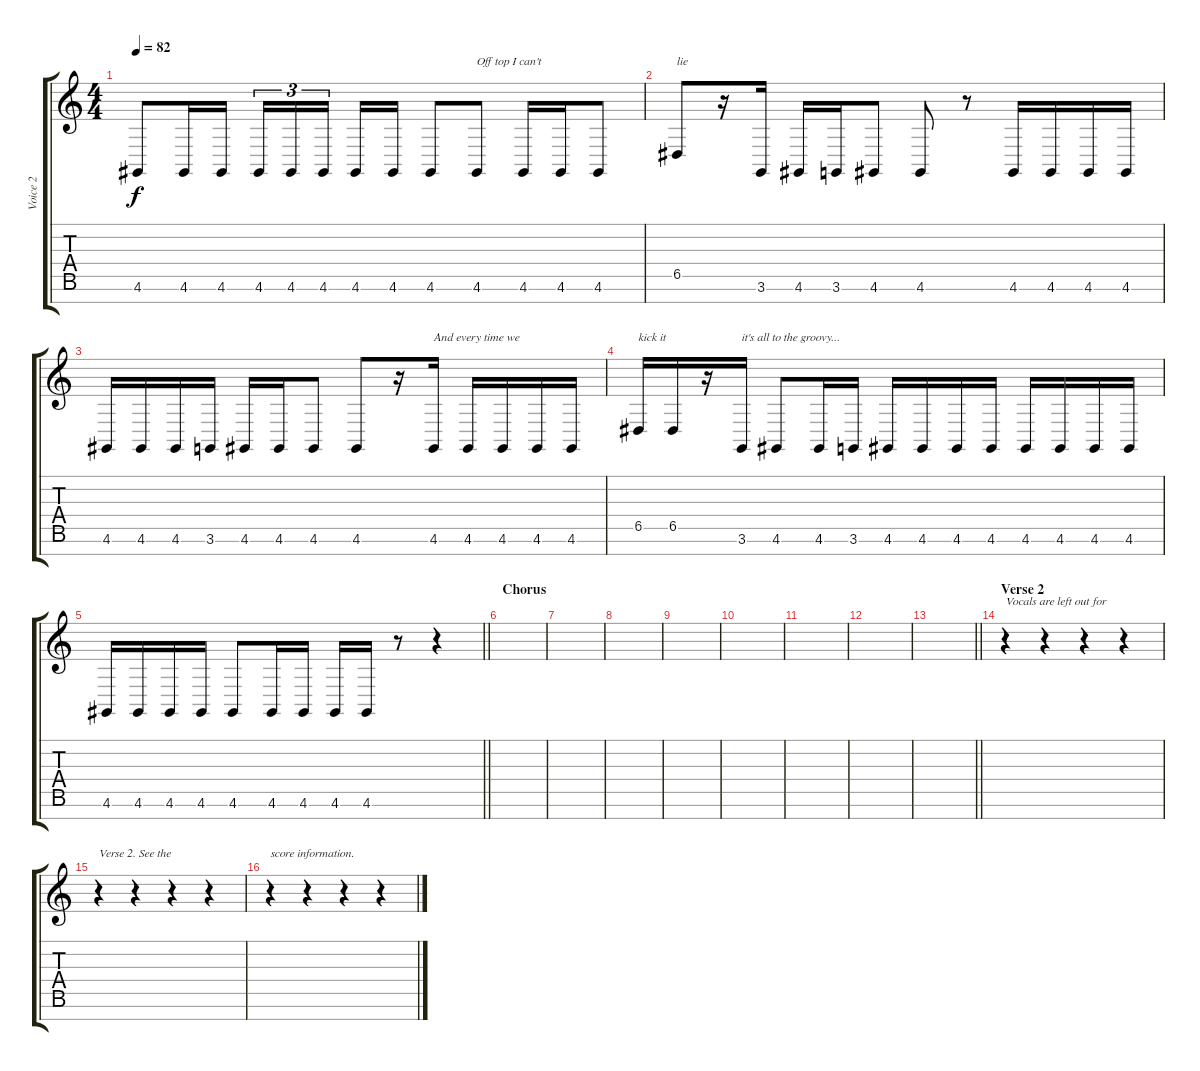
\track ("Voice 2" "Voice 2") {instrument tenorsax}
\staff {score tabs}
\tuning (E4 B3 G3 D3 A2 E2 B1) {hide}
\ts (4 4)
\tempo 82
\clef g2
\ks c
4.6.8{dy f} 4.6.16 4.6.16 4.6.16{tu (3 2)} 4.6.16{tu (3 2)} 4.6.16{tu (3 2) beam splitsecondary} 4.6.16 4.6.16 4.6.8 4.6.8{txt "Off top I can't"} 4.6.16 4.6.16 4.6.8 |
6.5.8{txt "lie"} r.16 3.6.16 4.6.16 3.6.16 4.6.8 4.6.8 r.8 4.6.16 4.6.16 4.6.16 4.6.16 |
4.6.16 4.6.16 4.6.16 3.6.16 4.6.16 4.6.16 4.6.8 4.6.8 r.16 4.6.16{txt "And every time we"} 4.6.16 4.6.16 4.6.16 4.6.16 |
6.5.16{txt "kick it"} 6.5.16 r.16 3.6.16{txt "it's all to the groovy..."} 4.6.8 4.6.16 3.6.16 4.6.16 4.6.16 4.6.16 4.6.16 4.6.16 4.6.16 4.6.16 4.6.16 |
\barLineRight lightlight
4.6.16 4.6.16 4.6.16 4.6.16 4.6.8 4.6.16 4.6.16 4.6.16 4.6.16 r.8 r.4 |
\section ("" "Chorus")
|
|
|
|
|
|
|
\barLineRight lightlight
|
\section ("" "Verse 2")
r.4{txt "Vocals are left out for "} r.4 r.4 r.4 |
r.4{txt "Verse 2. See the"} r.4 r.4 r.4 |
r.4{txt "score information."} r.4 r.4 r.4
